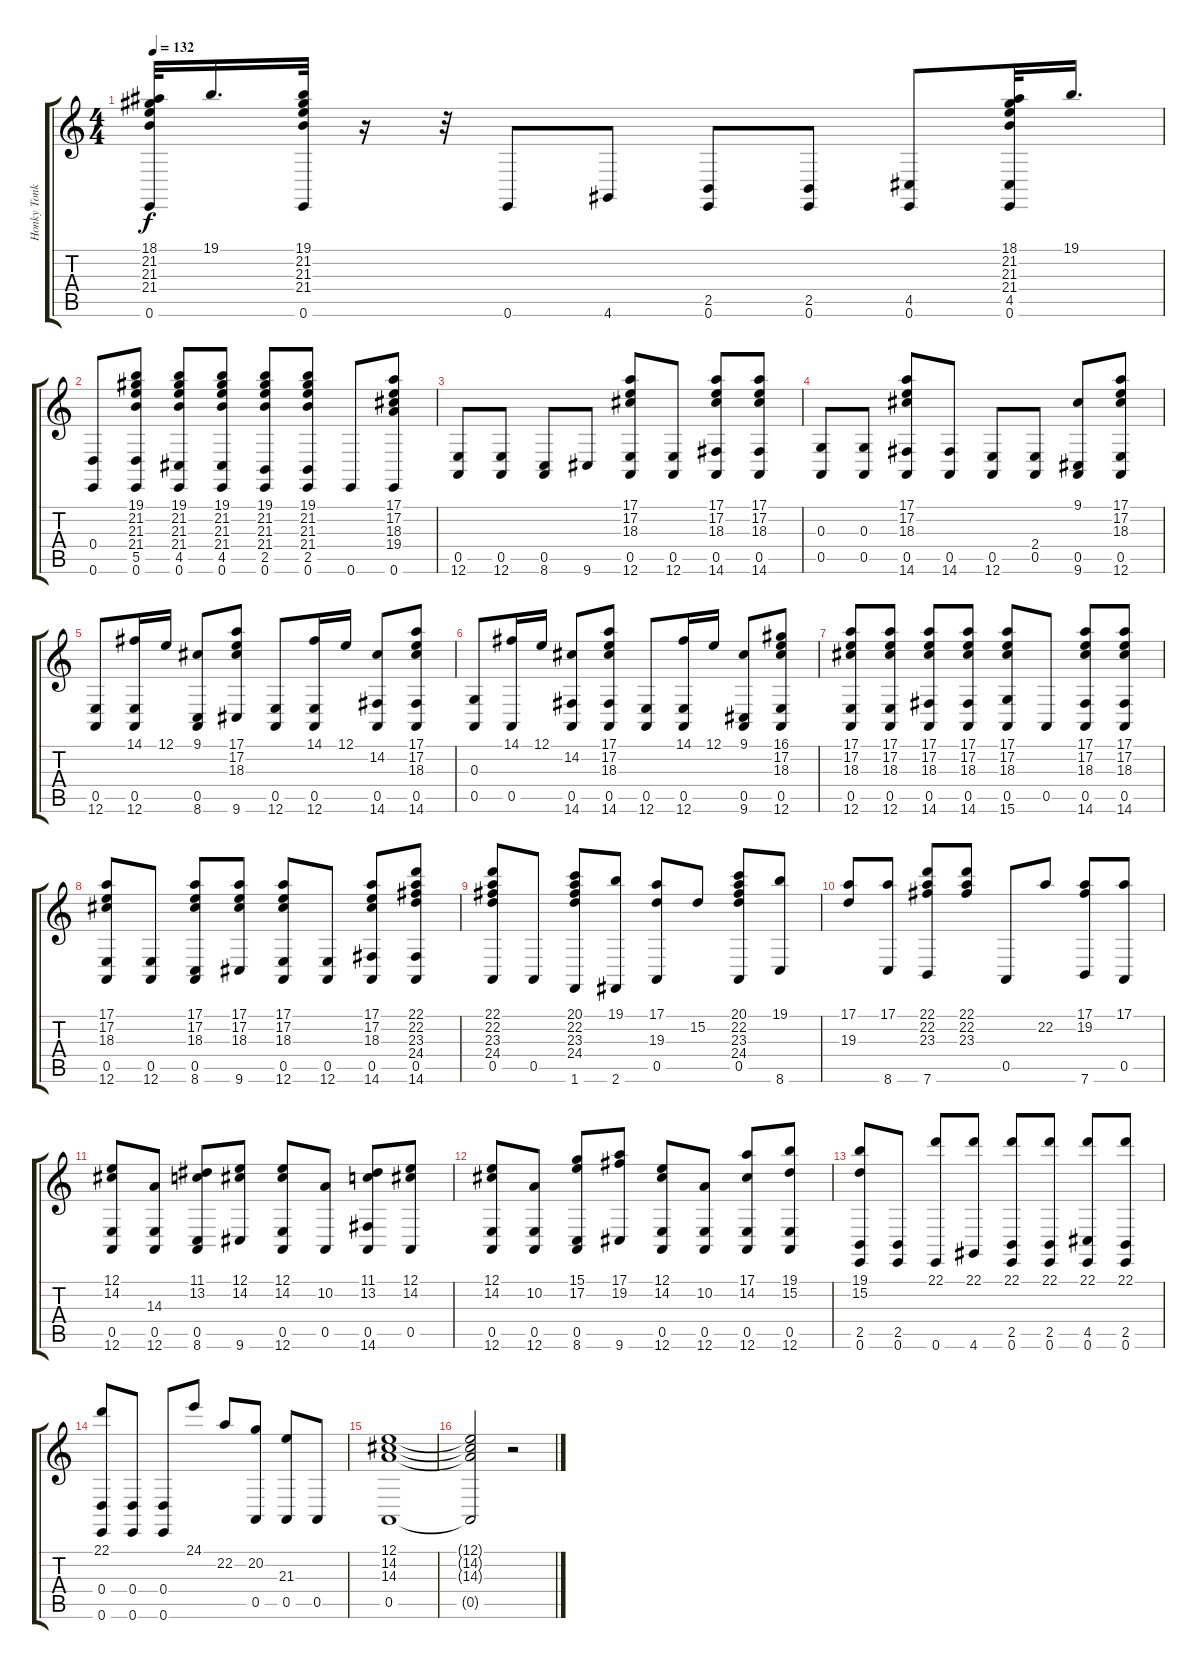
\track ("Honky Tonk Piano" "Honky Tonk") {instrument honkytonkpiano}
\staff {score tabs}
\tuning (E4 B3 G3 D3 A2 E2) {hide}
\ts (4 4)
\tempo 132
\clef g2
\ks c
(18.1 21.2 21.3 21.4 0.6).32{dy f} 19.1.16{d} (19.1 21.2 21.3 21.4 0.6).32 r.16 r.32 0.6.8 4.6.8 (2.5 0.6).8 (2.5 0.6).8 (4.5 0.6).8 (18.1 21.2 21.3 21.4 4.5 0.6).32 19.1.16{d} |
(0.4 0.6).8 (19.1 21.2 21.3 21.4 5.5 0.6).8 (19.1 21.2 21.3 21.4 4.5 0.6).8 (19.1 21.2 21.3 21.4 4.5 0.6).8 (19.1 21.2 21.3 21.4 2.5 0.6).8 (19.1 21.2 21.3 21.4 2.5 0.6).8 0.6.8 (17.1 17.2 18.3 19.4 0.6).8 |
(0.5 12.6).8 (0.5 12.6).8 (0.5 8.6).8 9.6.8 (17.1 17.2 18.3 0.5 12.6).8 (0.5 12.6).8 (17.1 17.2 18.3 0.5 14.6).8 (17.1 17.2 18.3 0.5 14.6).8 |
(0.3 0.5).8 (0.3 0.5).8 (17.1 17.2 18.3 0.5 14.6).8 (0.5 14.6).8 (0.5 12.6).8 (2.4 0.5).8 (9.1 0.5 9.6).8 (17.1 17.2 18.3 0.5 12.6).8 |
(0.5 12.6).8 (14.1 0.5 12.6).16 12.1.16 (9.1 0.5 8.6).8 (17.1 17.2 18.3 9.6).8 (0.5 12.6).8 (14.1 0.5 12.6).16 12.1.16 (14.2 0.5 14.6).8 (17.1 17.2 18.3 0.5 14.6).8 |
(0.3 0.5).8 (14.1 0.5).16 12.1.16 (14.2 0.5 14.6).8 (17.1 17.2 18.3 0.5 14.6).8 (0.5 12.6).8 (14.1 0.5 12.6).16 12.1.16 (9.1 0.5 9.6).8 (16.1 17.2 18.3 0.5 12.6).8 |
(17.1 17.2 18.3 0.5 12.6).8 (17.1 17.2 18.3 0.5 12.6).8 (17.1 17.2 18.3 0.5 14.6).8 (17.1 17.2 18.3 0.5 14.6).8 (17.1 17.2 18.3 0.5 15.6).8 0.5.8 (17.1 17.2 18.3 0.5 14.6).8 (17.1 17.2 18.3 0.5 14.6).8 |
(17.1 17.2 18.3 0.5 12.6).8 (0.5 12.6).8 (17.1 17.2 18.3 0.5 8.6).8 (17.1 17.2 18.3 9.6).8 (17.1 17.2 18.3 0.5 12.6).8 (0.5 12.6).8 (17.1 17.2 18.3 0.5 14.6).8 (22.1 22.2 23.3 24.4 0.5 14.6).8 |
(22.1 22.2 23.3 24.4 0.5).8 0.5.8 (20.1 22.2 23.3 24.4 1.6).8 (19.1 2.6).8 (17.1 19.3 0.5).8 15.2.8 (20.1 22.2 23.3 24.4 0.5).8 (19.1 8.6).8 |
(17.1 19.3).8 (17.1 8.6).8 (22.1 22.2 23.3 7.6).8 (22.1 22.2 23.3).8 0.5.8 22.2.8 (17.1 19.2 7.6).8 (17.1 0.5).8 |
(12.1 14.2 0.5 12.6).8 (14.3 0.5 12.6).8 (11.1 13.2 0.5 8.6).8 (12.1 14.2 9.6).8 (12.1 14.2 0.5 12.6).8 (10.2 0.5).8 (11.1 13.2 0.5 14.6).8 (12.1 14.2 0.5).8 |
(12.1 14.2 0.5 12.6).8 (10.2 0.5 12.6).8 (15.1 17.2 0.5 8.6).8 (17.1 19.2 9.6).8 (12.1 14.2 0.5 12.6).8 (10.2 0.5 12.6).8 (17.1 14.2 0.5 12.6).8 (19.1 15.2 0.5 12.6).8 |
(19.1 15.2 2.5 0.6).8 (2.5 0.6).8 (22.1 0.6).8 (22.1 4.6).8 (22.1 2.5 0.6).8 (22.1 2.5 0.6).8 (22.1 4.5 0.6).8 (22.1 2.5 0.6).8 |
(22.1 0.4 0.6).8 (0.4 0.6).8 (0.4 0.6).8 24.1.8 22.2.8 (20.2 0.5).8 (21.3 0.5).8 0.5.8 |
(12.1 14.2 14.3 0.5).1 |
(12.1{t} 14.2{t} 14.3{t} 0.5{t}).2 r.2
